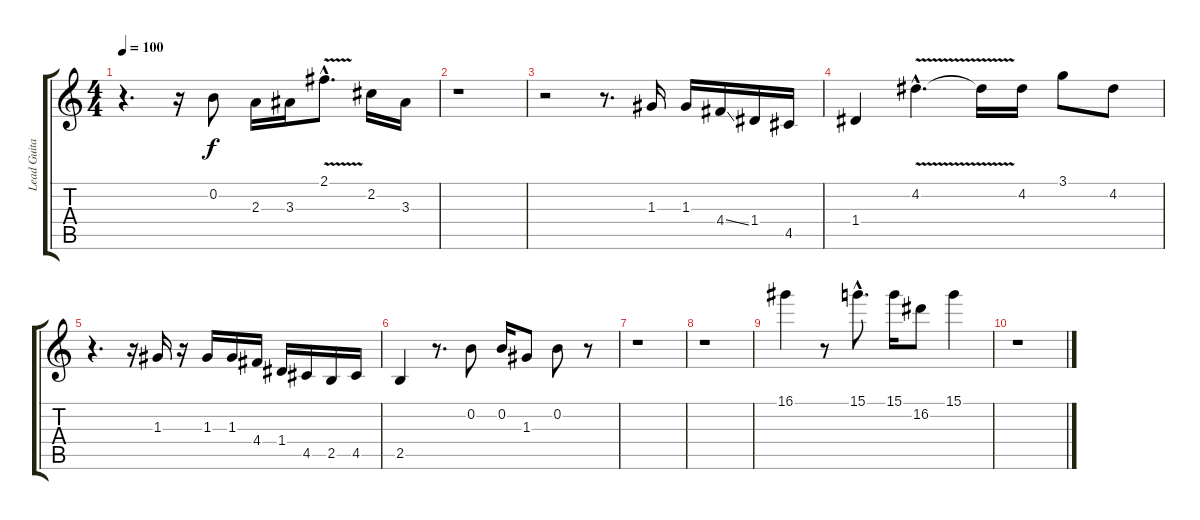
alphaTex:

\track ("Lead Guitar" "Lead Guita") {instrument distortionguitar}
\staff {score tabs}
\tuning (E4 B3 G3 D3 A2 E2) {hide}
\ts (4 4)
\tempo 100
\clef g2
\ks c
r.4{d dy f} r.16 0.2.8 2.3.16 3.3.16 2.1{v hac}.8{d} 2.2.16 3.3.16 |
r.1 |
r.2 r.8{d} 1.3.16 1.3.16 4.4{ss}.16 1.4.16 4.5.16 |
1.4.4 4.2{v hac}.4{d} 4.2{t}.16 4.2.16 3.1.8 4.2.8 |
r.4{d} r.16 1.3.16 r.16 1.3.16 1.3.16 4.4.16 1.4.16 4.5.16 2.5.16 4.5.16 |
2.5.4 r.8{d} 0.2.8 0.2.16 1.3.8 0.2.8 r.8 |
r.1 |
r.1 |
16.1.4 r.8 15.1{hac}.8{d} 15.1.16 16.2.8 15.1.4 |
r.1{volume 13}
